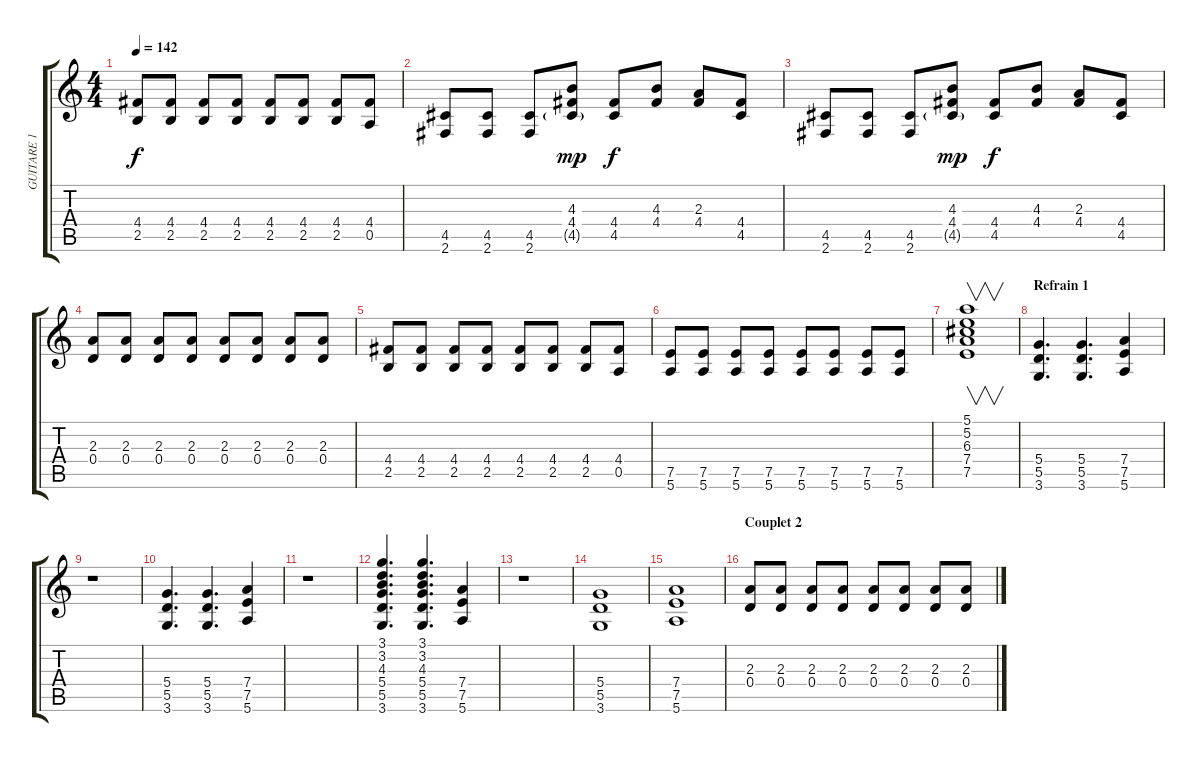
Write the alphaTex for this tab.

\track ("GUITARE 1" "GUITARE 1") {instrument electricguitarclean}
\staff {score tabs}
\tuning (E4 B3 G3 D3 A2 E2) {hide}
\ts (4 4)
\tempo 142
\clef g2
\ks c
(4.4 2.5).8{dy f} (4.4 2.5).8 (4.4 2.5).8 (4.4 2.5).8 (4.4 2.5).8 (4.4 2.5).8 (4.4 2.5).8 (4.4 0.5).8 |
(4.5 2.6).8 (4.5 2.6).8 (4.5 2.6).8 (4.3 4.4 4.5{g}).8{dy mp} (4.4 4.5).8{dy f} (4.3 4.4).8 (2.3 4.4).8 (4.4 4.5).8 |
(4.5 2.6).8 (4.5 2.6).8 (4.5 2.6).8 (4.3 4.4 4.5{g}).8{dy mp} (4.4 4.5).8{dy f} (4.3 4.4).8 (2.3 4.4).8 (4.4 4.5).8 |
(2.3 0.4).8 (2.3 0.4).8 (2.3 0.4).8 (2.3 0.4).8 (2.3 0.4).8 (2.3 0.4).8 (2.3 0.4).8 (2.3 0.4).8 |
(4.4 2.5).8 (4.4 2.5).8 (4.4 2.5).8 (4.4 2.5).8 (4.4 2.5).8 (4.4 2.5).8 (4.4 2.5).8 (4.4 0.5).8 |
(7.5 5.6).8 (7.5 5.6).8 (7.5 5.6).8 (7.5 5.6).8 (7.5 5.6).8 (7.5 5.6).8 (7.5 5.6).8 (7.5 5.6).8 |
(5.1 5.2 6.3 7.4 7.5).1{v} |
\section ("" "Refrain 1")
(5.4 5.5 3.6).4{d} (5.4 5.5 3.6).4{d} (7.4 7.5 5.6).4 |
r.1 |
(5.4 5.5 3.6).4{d} (5.4 5.5 3.6).4{d} (7.4 7.5 5.6).4 |
r.1 |
(3.1 3.2 4.3 5.4 5.5 3.6).4{d} (3.1 3.2 4.3 5.4 5.5 3.6).4{d} (7.4 7.5 5.6).4 |
r.1 |
(5.4 5.5 3.6).1 |
(7.4 7.5 5.6).1 |
\section ("" "Couplet 2")
(2.3 0.4).8 (2.3 0.4).8 (2.3 0.4).8 (2.3 0.4).8 (2.3 0.4).8 (2.3 0.4).8 (2.3 0.4).8 (2.3 0.4).8
